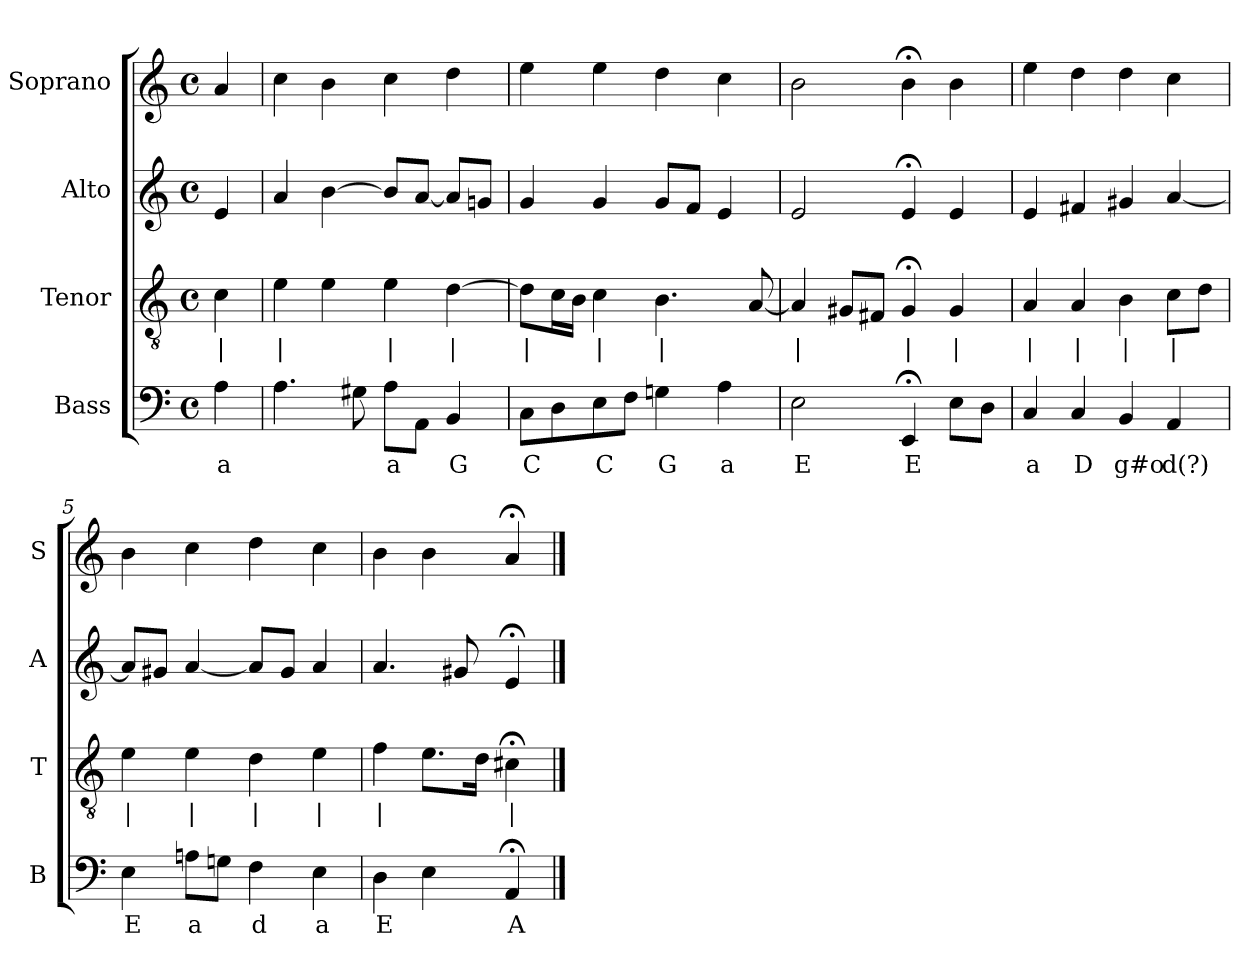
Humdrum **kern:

**kern	**text	**kern	**text	**kern	**kern
*part4	*part4	*part3	*part3	*part2	*part1
*staff4	*staff4	*staff3	*staff3	*staff2	*staff1
*I"Bass	*	*I"Tenor	*	*I"Alto	*I"Soprano
*I'B	*	*I'T	*	*I'A	*I'S
*clefF4	*	*clefGv2	*	*clefG2	*clefG2
*k[]	*	*k[]	*	*k[]	*k[]
*a:	*	*a:	*	*a:	*a:
*M4/4	*	*M4/4	*	*M4/4	*M4/4
*met(c)	*	*met(c)	*	*met(c)	*met(c)
*MM100	*	*MM100	*	*MM100	*MM100
=	=	=	=	=	=
4A	a	4c	|	4e	4a
=1	=1	=1	=1	=1	=1
4.A	.	4e	|	4a	4cc
.	.	4e	.	[4b	4b
8G#X	.	.	.	.	.
8AL	a	4e	|	8bL]	4cc
8AAJ	.	.	.	[8aJ	.
4BB	G	[4d	|	8aL]	4dd
.	.	.	.	8gnJ	.
=2	=2	=2	=2	=2	=2
8CL	C	8dL]	|	4g	4ee
8D	.	16cL	.	.	.
.	.	16BJJ	.	.	.
8E	C	4c	|	4g	4ee
8FJ	.	.	.	.	.
4Gn	G	4.B	|	8gL	4dd
.	.	.	.	8fJ	.
4A	a	.	.	4e	4cc
.	.	[8A	.	.	.
=3	=3	=3	=3	=3	=3
2E	E	4A]	|	2e	2b
.	.	8G#XL	.	.	.
.	.	8F#XJ	.	.	.
4EE;<	E	4G#;<	|	4e;<	4b;<
8EL	.	4G#	|	4e	4b
8DJ	.	.	.	.	.
=4	=4	=4	=4	=4	=4
4C	a	4A	|	4e	4ee
4C	D	4A	|	4f#X	4dd
4BB	g#o	4B	|	4g#X	4dd
4AA	d(?)	8cL	|	[4a	4cc
.	.	8dJ	.	.	.
=5	=5	=5	=5	=5	=5
4E	E	4e	|	8aL]	4b
.	.	.	.	8g#XJ	.
8AnL	a	4e	|	[4a	4cc
8GnJ	.	.	.	.	.
4F	d	4d	|	8aL]	4dd
.	.	.	.	8g#J	.
4E	a	4e	|	4a	4cc
=6	=6	=6	=6	=6	=6
4D	E	4f	|	4.a	4b
4E	.	8.eL	.	.	4b
.	.	.	.	8g#X	.
.	.	16dJk	.	.	.
4AA;<	A	4c#X;<	|	4e;<	4a;<
==	==	==	==	==	==
*-	*-	*-	*-	*-	*-
